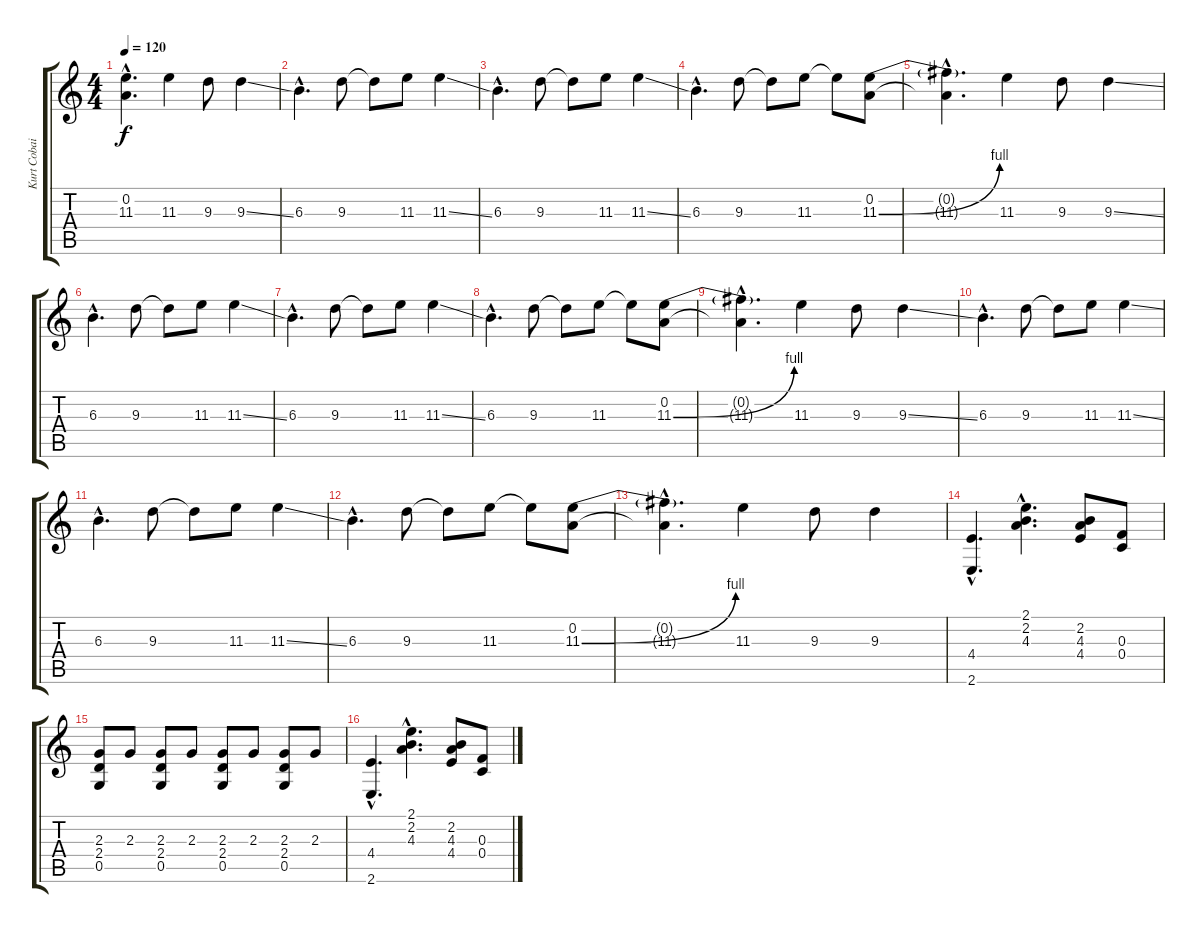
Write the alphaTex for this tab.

\track ("Kurt Cobain : Guitar" "Kurt Cobai") {instrument electricguitarclean}
\staff {score tabs}
\tuning (D4 A3 F3 C3 G2 D2) {hide}
\ts (4 4)
\tempo 120
\clef g2
\ks c
(0.2{hac t} 11.3{hac t}).4{d dy f} 11.3.4 9.3.8 9.3{ss}.4 |
6.3{hac}.4{d} 9.3.8 9.3{t}.8 11.3.8 11.3{ss}.4 |
6.3{hac}.4{d} 9.3.8 9.3{t}.8 11.3.8 11.3{ss}.4 |
6.3{hac}.4{d} 9.3.8 9.3{t}.8 11.3.8 11.3{t}.8 (0.2 11.3{be (bend 0 0 60 4)}).8 |
(0.2{hac t} 11.3{hac t}).4{d} 11.3.4 9.3.8 9.3{ss}.4 |
6.3{hac}.4{d} 9.3.8 9.3{t}.8 11.3.8 11.3{ss}.4 |
6.3{hac}.4{d} 9.3.8 9.3{t}.8 11.3.8 11.3{ss}.4 |
6.3{hac}.4{d} 9.3.8 9.3{t}.8 11.3.8 11.3{t}.8 (0.2 11.3{be (bend 0 0 60 4)}).8 |
(0.2{hac t} 11.3{hac t}).4{d} 11.3.4 9.3.8 9.3{ss}.4 |
6.3{hac}.4{d} 9.3.8 9.3{t}.8 11.3.8 11.3{ss}.4 |
6.3{hac}.4{d} 9.3.8 9.3{t}.8 11.3.8 11.3{ss}.4 |
6.3{hac}.4{d} 9.3.8 9.3{t}.8 11.3.8 11.3{t}.8 (0.2 11.3{be (bend 0 0 60 4)}).8 |
(0.2{hac t} 11.3{hac t}).4{d} 11.3.4 9.3.8 9.3.4 |
(4.4{hac} 2.6{hac}).4{d volume 12 balance 12 instrument electricguitarclean} (2.1{hac} 2.2{hac} 4.3{hac}).4{d} (2.2 4.3 4.4).8 (0.3 0.4).8 |
(2.3 2.4 0.5).8 2.3.8 (2.3 2.4 0.5).8 2.3.8 (2.3 2.4 0.5).8 2.3.8 (2.3 2.4 0.5).8 2.3.8 |
(4.4{hac} 2.6{hac}).4{d} (2.1{hac} 2.2{hac} 4.3{hac}).4{d} (2.2 4.3 4.4).8 (0.3 0.4).8
